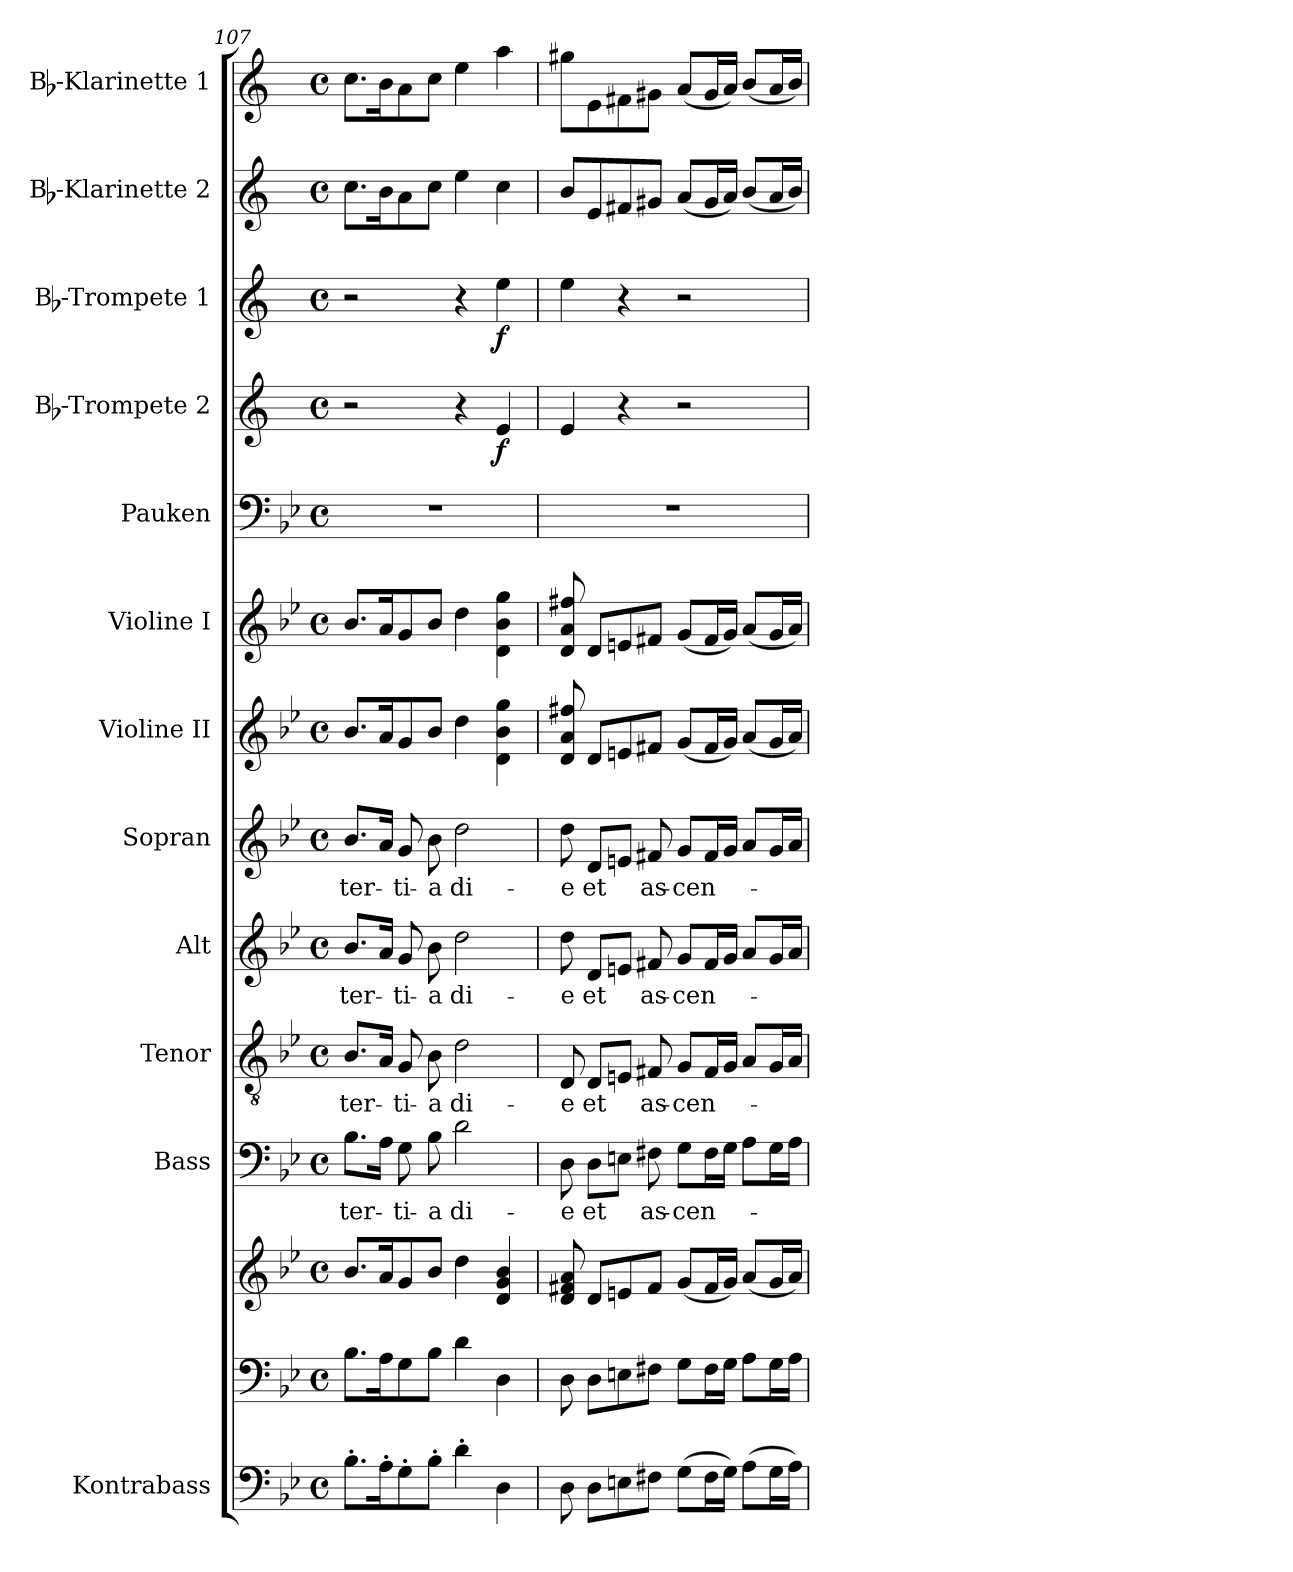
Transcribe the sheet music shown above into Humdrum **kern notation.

**kern	**kern	**kern	**kern	**text	**kern	**text	**kern	**text	**kern	**text	**kern	**kern	**kern	**kern	**dynam	**kern	**dynam	**kern	**kern
*part13	*part12	*part12	*part11	*part11	*part10	*part10	*part9	*part9	*part8	*part8	*part7	*part6	*part5	*part4	*part4	*part3	*part3	*part2	*part1
*staff14	*staff13	*staff12	*staff11	*staff11	*staff10	*staff10	*staff9	*staff9	*staff8	*staff8	*staff7	*staff6	*staff5	*staff4	*staff4	*staff3	*staff3	*staff2	*staff1
*I"Kontrabass	*	*	*I"Bass	*	*I"Tenor	*	*I"Alt	*	*I"Sopran	*	*I"Violine II	*I"Violine I	*I"Pauken	*I"Bb-Trompete 2	*	*I"Bb-Trompete 1	*	*I"Bb-Klarinette 2	*I"Bb-Klarinette 1
*I'Kb.	*	*	*I'B.	*	*I'T.	*	*I'A.	*	*I'S.	*	*I'Vl. II	*I'Vl. I	*I'Pk.	*I'Bb Trp. 2	*	*I'Bb Trp. 1	*	*I'Bb Kl. 2	*I'Bb Kl. 1
*clefF4	*clefF4	*clefG2	*clefF4	*	*clefGv2	*	*clefG2	*	*clefG2	*	*clefG2	*clefG2	*clefF4	*clefG2	*	*clefG2	*	*clefG2	*clefG2
*ITrd7c12	*	*	*	*	*	*	*	*	*	*	*	*	*	*ITrd1c2	*	*ITrd1c2	*	*ITrd1c2	*ITrd1c2
*k[b-e-]	*k[b-e-]	*k[b-e-]	*k[b-e-]	*	*k[b-e-]	*	*k[b-e-]	*	*k[b-e-]	*	*k[b-e-]	*k[b-e-]	*k[b-e-]	*k[b-e-]	*	*k[b-e-]	*	*k[b-e-]	*k[b-e-]
*B-:	*B-:	*B-:	*B-:	*	*B-:	*	*B-:	*	*B-:	*	*B-:	*B-:	*B-:	*B-:	*	*B-:	*	*B-:	*B-:
*M4/4	*M4/4	*M4/4	*M4/4	*	*M4/4	*	*M4/4	*	*M4/4	*	*M4/4	*M4/4	*M4/4	*M4/4	*	*M4/4	*	*M4/4	*M4/4
*met(c)	*met(c)	*met(c)	*met(c)	*	*met(c)	*	*met(c)	*	*met(c)	*	*met(c)	*met(c)	*met(c)	*met(c)	*	*met(c)	*	*met(c)	*met(c)
=107	=107	=107	=107	=107	=107	=107	=107	=107	=107	=107	=107	=107	=107	=107	=107	=107	=107	=107	=107
!	!	!	!	!LO:LY:b	!	!LO:LY:b	!	!LO:LY:b	!	!LO:LY:b	!	!	!	!	!	!	!	!	!
8.BB-'>\L	8.B-\L	8.b-/L	8.B-\L	ter-	8.B-/L	ter-	8.b-/L	ter-	8.b-/L	ter-	8.b-/L	8.b-/L	1r	2r	.	2r	.	8.b-\L	8.b-\L
16AA'>\k	16A\k	16a/k	16A\Jk	.	16A/Jk	.	16a/Jk	.	16a/Jk	.	16a/k	16a/k	.	.	.	.	.	16a\k	16a\k
!	!	!	!	!LO:LY:b	!	!LO:LY:b	!	!LO:LY:b	!	!LO:LY:b	!	!	!	!	!	!	!	!	!
8GG'>\	8G\	8g/	8G\	-ti-	8G/	-ti-	8g/	-ti-	8g/	-ti-	8g/	8g/	.	.	.	.	.	8g\	8g\
!	!	!	!	!LO:LY:b	!	!LO:LY:b	!	!LO:LY:b	!	!LO:LY:b	!	!	!	!	!	!	!	!	!
8BB-'>\J	8B-\J	8b-/J	8B-\	-a	8B-\	-a	8b-\	-a	8b-\	-a	8b-/J	8b-/J	.	.	.	.	.	8b-\J	8b-\J
!	!	!	!	!LO:LY:b	!	!LO:LY:b	!	!LO:LY:b	!	!LO:LY:b	!	!	!	!	!	!	!	!	!
4D'>\	4d\	4dd\	2d\	di-	2d\	di-	2dd\	di-	2dd\	di-	4dd\	4dd\	.	4r	.	4r	.	4dd\	4dd\
!	!	!	!	!	!	!	!	!	!	!	!	!	!	!	!LO:DY:b	!	!LO:DY:b	!	!
4DD\	4D\	4d/ 4g/ 4b-/	.	.	.	.	.	.	.	.	4d\ 4b-\ 4gg\	4d\ 4b-\ 4gg\	.	4d/	f	4dd\	f	4b-\	4gg\
=108	=108	=108	=108	=108	=108	=108	=108	=108	=108	=108	=108	=108	=108	=108	=108	=108	=108	=108	=108
!	!	!	!	!LO:LY:b	!	!LO:LY:b	!	!LO:LY:b	!	!LO:LY:b	!	!	!	!	!	!	!	!	!
8DD\	8D\	8d/ 8f#X/ 8a/	8D\	-e	8D/	-e	8dd\	-e	8dd\	-e	8d/ 8a/ 8ff#X/	8d/ 8a/ 8ff#X/	1r	4d/	.	4dd\	.	8a/L	8ff#X\L
!	!	!	!	!LO:LY:b	!	!LO:LY:b	!	!LO:LY:b	!	!LO:LY:b	!	!	!	!	!	!	!	!	!
8DD\L	8D\L	8d/L	8D\L	et	8D/L	et	8d/L	et	8d/L	et	8d/L	8d/L	.	.	.	.	.	8d/	8d\
8EEn\	8En\	8en/	8En\J	.	8En/J	.	8en/J	.	8en/J	.	8en/	8en/	.	4r	.	4r	.	8en/	8en\
!	!	!	!	!LO:LY:b	!	!LO:LY:b	!	!LO:LY:b	!	!LO:LY:b	!	!	!	!	!	!	!	!	!
8FF#X\J	8F#X\J	8f#/J	8F#X\	as-	8F#X/	as-	8f#X/	as-	8f#X/	as-	8f#X/J	8f#X/J	.	.	.	.	.	8f#X/J	8f#X\J
!	!	!	!	!LO:LY:b	!	!LO:LY:b	!	!LO:LY:b	!	!LO:LY:b	!	!	!	!	!	!	!	!	!
(>8GG\L	8G\L	(<8g/L	8G\L	-cen-	8G/L	-cen-	8g/L	-cen-	8g/L	-cen-	(<8g/L	(<8g/L	.	2r	.	2r	.	(<8g/L	(<8g/L
16FF#\L	16F#\L	16f#/L	16F#\L	.	16F#/L	.	16f#/L	.	16f#/L	.	16f#/L	16f#/L	.	.	.	.	.	16f#/L	16f#/L
16GG\JJ)	16G\JJ	16g/JJ)	16G\JJ	.	16G/JJ	.	16g/JJ	.	16g/JJ	.	16g/JJ)	16g/JJ)	.	.	.	.	.	16g/JJ)	16g/JJ)
(>8AA\L	8A\L	(<8a/L	8A\L	.	8A/L	.	8a/L	.	8a/L	.	(<8a/L	(<8a/L	.	.	.	.	.	(<8a/L	(<8a/L
16GG\L	16G\L	16g/L	16G\L	.	16G/L	.	16g/L	.	16g/L	.	16g/L	16g/L	.	.	.	.	.	16g/L	16g/L
16AA\JJ)	16A\JJ	16a/JJ)	16A\JJ	.	16A/JJ	.	16a/JJ	.	16a/JJ	.	16a/JJ)	16a/JJ)	.	.	.	.	.	16a/JJ)	16a/JJ)
=	=	=	=	=	=	=	=	=	=	=	=	=	=	=	=	=	=	=	=
*-	*-	*-	*-	*-	*-	*-	*-	*-	*-	*-	*-	*-	*-	*-	*-	*-	*-	*-	*-
